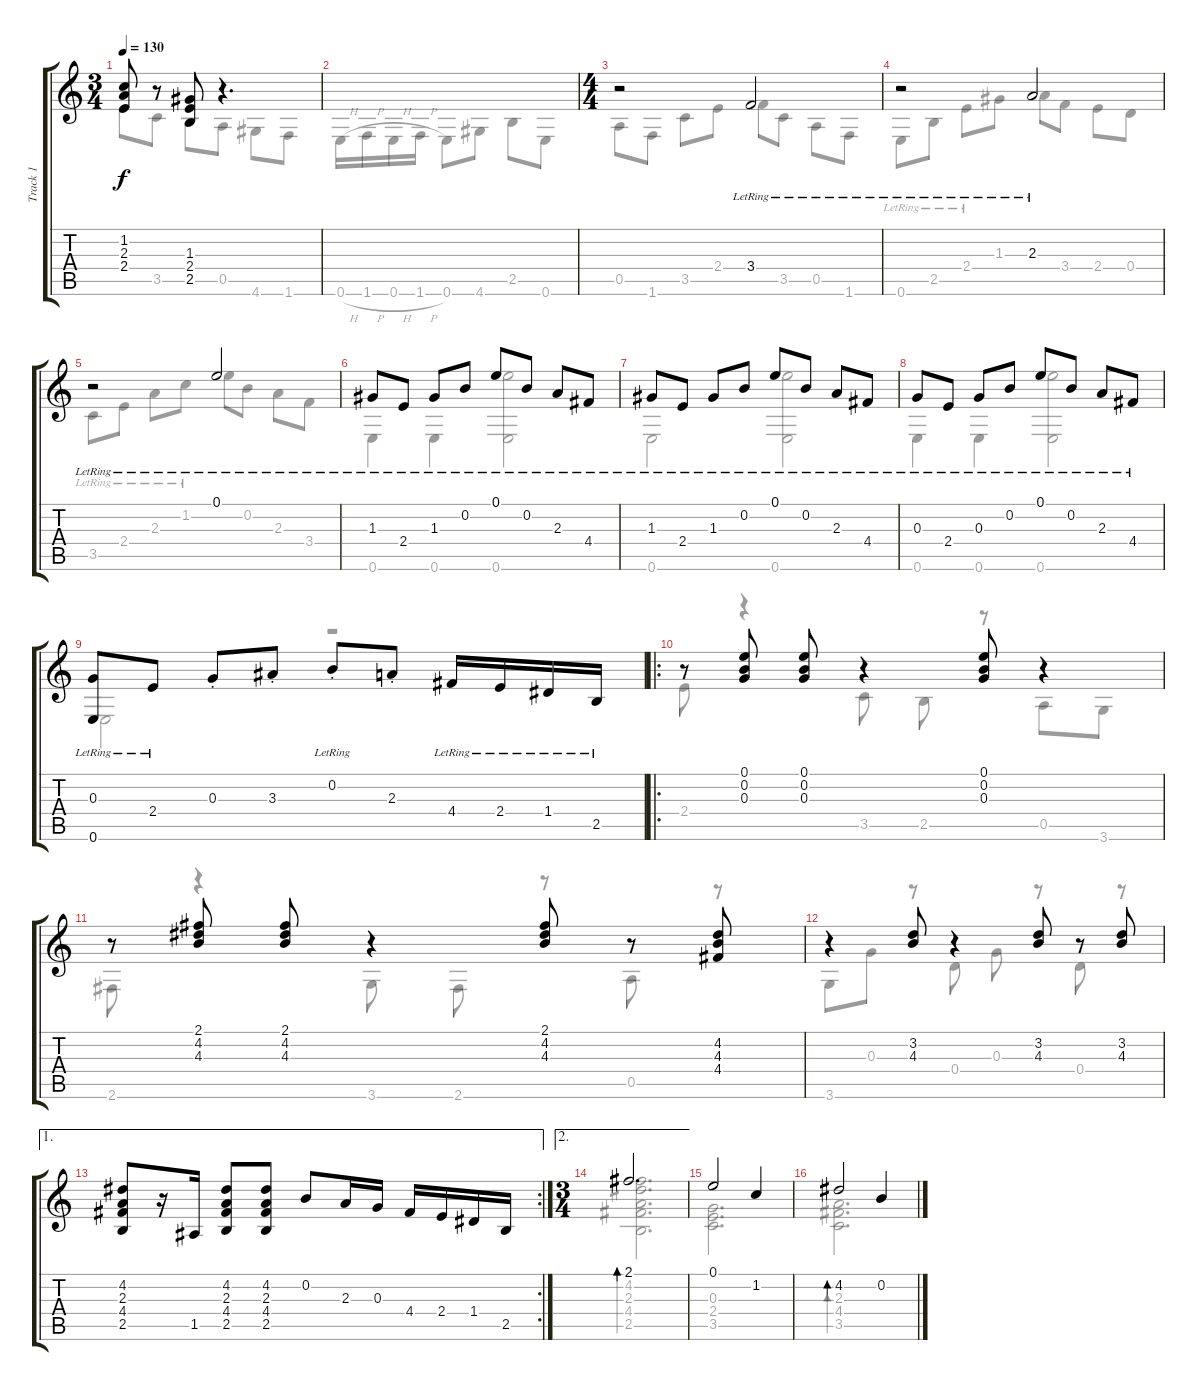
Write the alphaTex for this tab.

\track ("Track 1" "Track 1") {instrument acousticguitarnylon}
\staff {score tabs}
\tuning (E4 B3 G3 D3 A2 E2) {hide}
\voice
\ts (3 4)
\tempo 130
\clef g2
\ks c
(1.2 2.3 2.4).8{dy f} r.8 (1.3 2.4 2.5).8 r.4{d} |
|
\ts (4 4)
r.2 3.4{lr}.2 |
r.2 2.3{lr}.2 |
r.2 0.1{lr}.2 |
1.3{lr}.8 2.4{lr}.8 1.3{lr}.8 0.2{lr}.8 0.1{lr}.8 0.2{lr}.8 2.3{lr}.8 4.4{lr}.8 |
1.3{lr}.8 2.4{lr}.8 1.3{lr}.8 0.2{lr}.8 0.1{lr}.8 0.2{lr}.8 2.3{lr}.8 4.4{lr}.8 |
0.3{lr}.8 2.4{lr}.8 0.3{lr}.8 0.2{lr}.8 0.1{lr}.8 0.2{lr}.8 2.3{lr}.8 4.4{lr}.8 |
(0.3{lr} 0.6{lr}).8 2.4{lr}.8 0.3{st}.8 3.3{st}.8 0.2{st lr}.8 2.3{st}.8 4.4{lr}.16 2.4{lr}.16 1.4{lr}.16 2.5{lr}.16 |
\ro
r.8 (0.1 0.2 0.3).8 (0.1 0.2 0.3).8 r.4 (0.1 0.2 0.3).8 r.4 |
r.8 (2.1 4.2 4.3).8 (2.1 4.2 4.3).8 r.4 (2.1 4.2 4.3).8 r.8 (4.2 4.3 4.4).8 |
r.4 (3.2 4.3).8 r.4 (3.2 4.3).8 r.8 (3.2 4.3).8 |
\ae 1
\rc 2
(4.2 2.3 4.4 2.5).8 r.16 1.5.16 (4.2 2.3 4.4 2.5).8 (4.2 2.3 4.4 2.5).8 0.2.8 2.3.16 0.3.16 4.4.16 2.4.16 1.4.16 2.5.16 |
\ae 2
\ts (3 4)
2.1.2{d bd 120} |
0.1.2 1.2.4 |
4.2.2{bd 120} 0.2.4
\voice
\clef g2
\ottava regular
\simile none
\ks c
2.4.8{dy f} 3.5.8 2.5.8 0.5.8 4.6.8 1.6.8 |
0.6{h}.16 1.6{h}.16 0.6{h}.16 1.6{h}.16 0.6.8 4.6.8 2.5.8 0.6.8 |
0.5.8 1.6.8 3.5.8 2.4.8 3.4.8 3.5.8 0.5.8 1.6.8 |
0.6{lr}.8 2.5{lr}.8 2.4{lr}.8 1.3.8 2.3.8 3.4.8 2.4.8 0.4.8 |
3.5{lr}.8 2.4{lr}.8 2.3{lr}.8 1.2{lr}.8 0.1.8 0.2.8 2.3.8 3.4.8 |
0.6.4 0.6.4 (0.1 0.6).2 |
0.6.2 (0.1 0.6).2 |
0.6.4 0.6.4 (0.1 0.6).2 |
0.6.2 r.2 |
2.4.8 r.4 3.5.8 2.5.8 r.8 0.5.8 3.6.8 |
2.6.8 r.4 3.6.8 2.6.8 r.8 0.5.8 r.8 |
3.6.8 0.3.8 r.8 0.4.8 0.3.8 r.8 0.4.8 r.8 |
|
(2.1 4.2 2.3 4.4 2.5).2{d bd 60} |
(0.3 2.4 3.5).2{d} |
(2.3 4.4 3.5).2{d bd 120}
